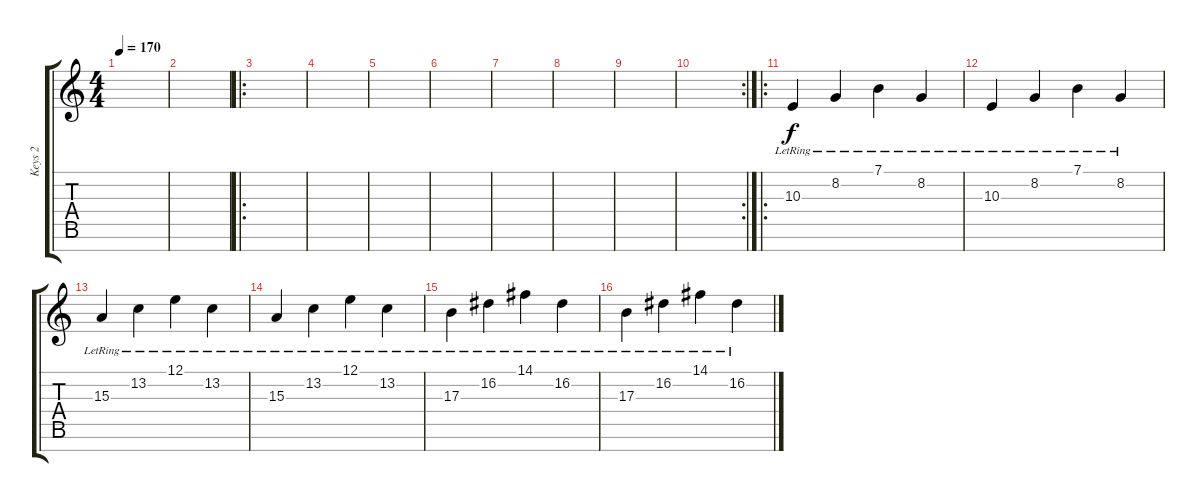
\track ("Keys 2" "Keys 2") {instrument orchestralharp}
\staff {score tabs}
\tuning (E4 B3 Gb3 D3 A2 E2 B1) {hide}
\ts (4 4)
\tempo 170
\clef g2
\ks c
|
|
\ro
|
|
|
|
|
|
|
\rc 2
|
\ro
10.3{lr}.4 8.2{lr}.4 7.1{lr}.4 8.2{lr}.4 |
10.3{lr}.4 8.2{lr}.4 7.1{lr}.4 8.2{lr}.4 |
15.3{lr}.4 13.2{lr}.4 12.1{lr}.4 13.2{lr}.4 |
15.3{lr}.4 13.2{lr}.4 12.1{lr}.4 13.2{lr}.4 |
17.3{lr}.4 16.2{lr}.4 14.1{lr}.4 16.2{lr}.4 |
17.3{lr}.4 16.2{lr}.4 14.1{lr}.4 16.2{lr}.4
